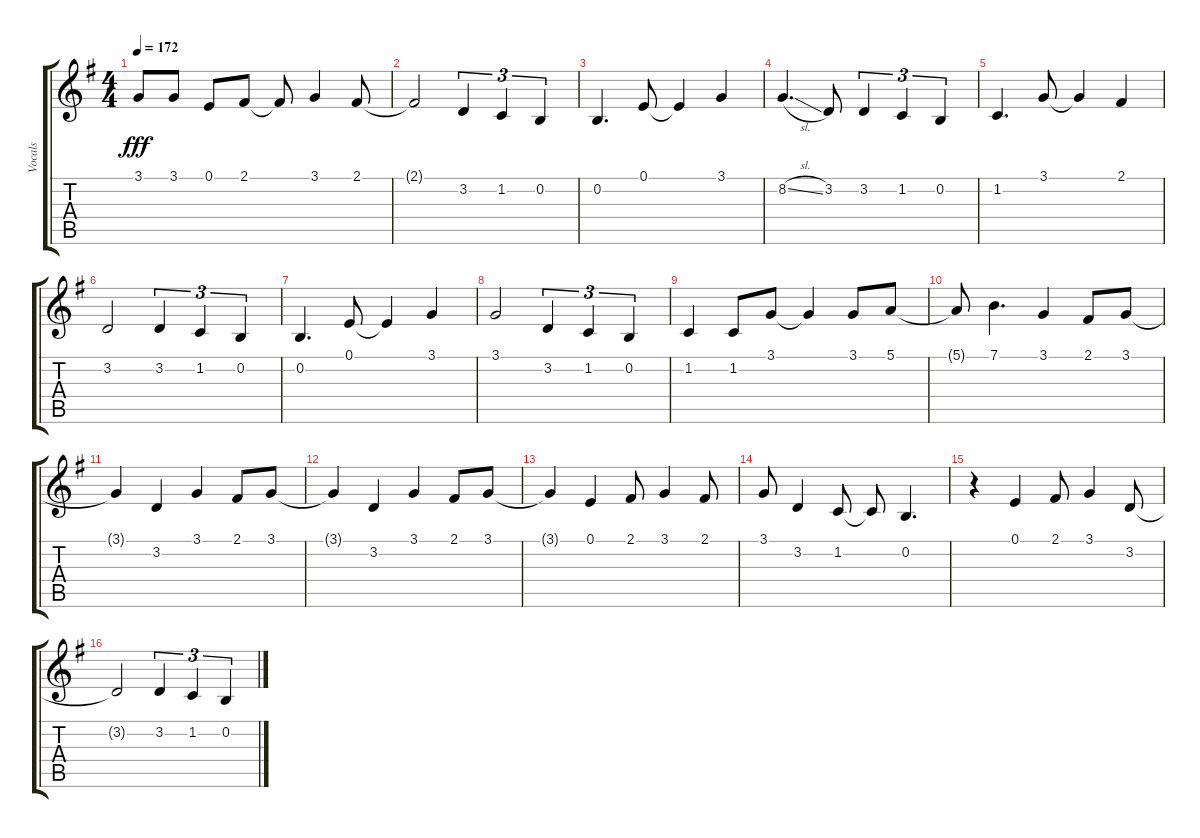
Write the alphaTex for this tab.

\track ("Vocals" "Vocals") {instrument voiceoohs}
\staff {score tabs}
\tuning (E4 B3 G3 D3 A2 E2) {hide}
\ts (4 4)
\tempo 172
\clef g2
\ks g
3.1.8{dy fff} 3.1.8 0.1.8 2.1.8 2.1{t}.8 3.1.4 2.1.8 |
2.1{t}.2 3.2.4{tu (3 2)} 1.2.4{tu (3 2)} 0.2.4{tu (3 2)} |
0.2.4{d} 0.1.8 0.1{t}.4 3.1.4 |
8.2{sl}.4{d} 3.2.8 3.2.4{tu (3 2)} 1.2.4{tu (3 2)} 0.2.4{tu (3 2)} |
1.2.4{d} 3.1.8 3.1{t}.4 2.1.4 |
3.2.2 3.2.4{tu (3 2)} 1.2.4{tu (3 2)} 0.2.4{tu (3 2)} |
0.2.4{d} 0.1.8 0.1{t}.4 3.1.4 |
3.1.2 3.2.4{tu (3 2)} 1.2.4{tu (3 2)} 0.2.4{tu (3 2)} |
1.2.4 1.2.8 3.1.8 3.1{t}.4 3.1.8 5.1.8 |
5.1{t}.8 7.1.4{d} 3.1.4 2.1.8 3.1.8 |
3.1{t}.4 3.2.4 3.1.4 2.1.8 3.1.8 |
3.1{t}.4 3.2.4 3.1.4 2.1.8 3.1.8 |
3.1{t}.4 0.1.4 2.1.8 3.1.4 2.1.8 |
3.1.8 3.2.4 1.2.8 1.2{t}.8 0.2.4{d} |
r.4 0.1.4 2.1.8 3.1.4 3.2.8 |
3.2{t}.2 3.2.4{tu (3 2)} 1.2.4{tu (3 2)} 0.2.4{tu (3 2)}
